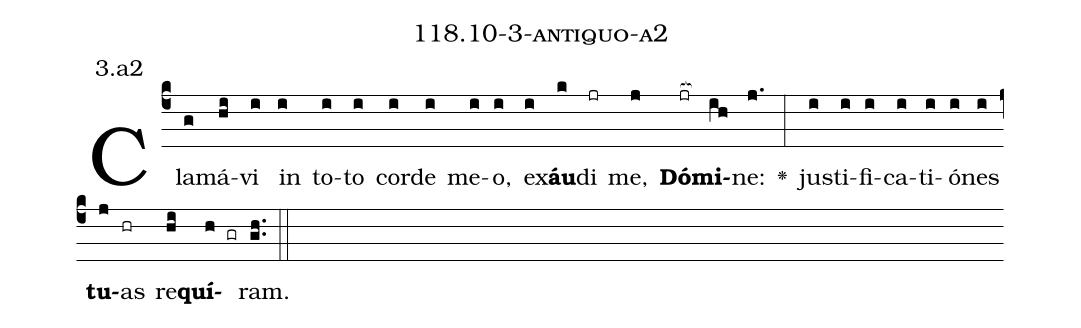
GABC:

name: 118.10-3-antiquo-a2;
annotation: 3.a2;
%%
(c4)Cla(g)má(hi)vi(i) in(i) to(i)to(i) cor(i)de(i) me(i)o,(i) ex(i)<b>áu</b>(k)di(jr) me,(j) <b>Dó</b>(jr[ocb:1{])<b>mi</b>(ih[ocb:0}])ne:(j.) <v>\greheightstar</v>(:) jus(i)ti(i)fi(i)ca(i)ti(i)ó(i)nes(i) <b>tu</b>(j)as(hr) re(hi)<b>quí</b>(h gr)ram.(gh..) (::)


%E(i) u(i) o(j) u(hi) a(h) e.(gh..) (::)
